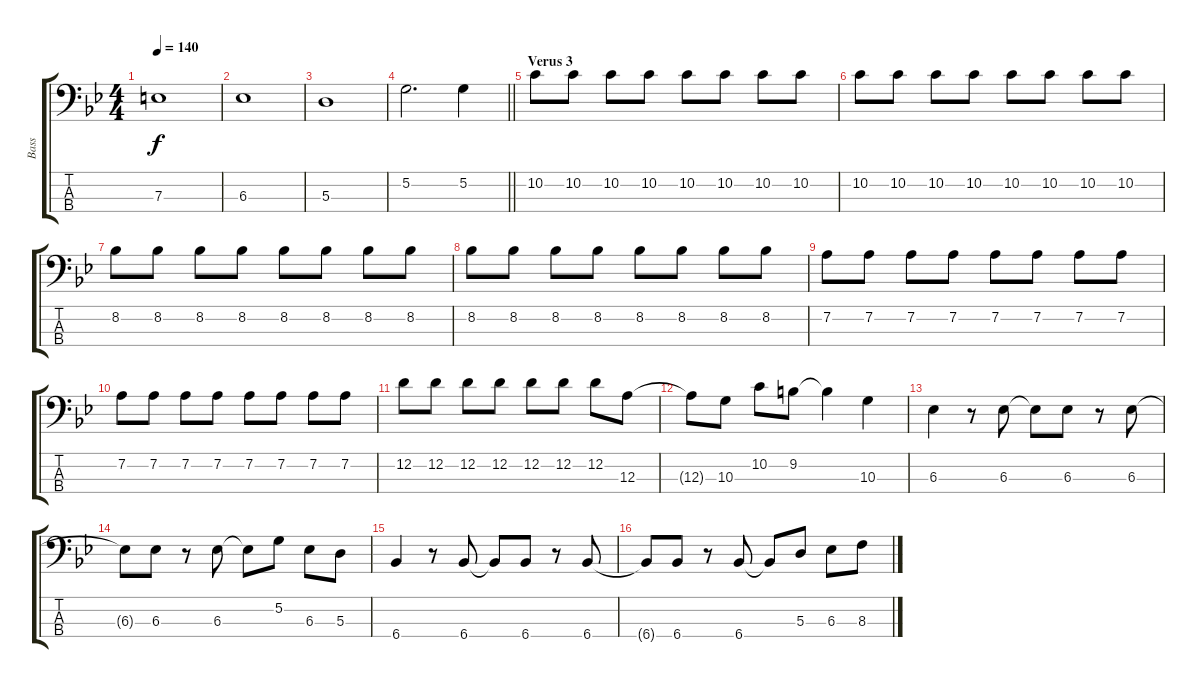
\track ("Bass" "Bass") {instrument electricbassfinger}
\staff {score tabs}
\tuning (G2 D2 A1 E1) {hide}
\ts (4 4)
\tempo 140
\clef f4
\ks bb
7.3.1{dy f} |
6.3.1 |
5.3.1 |
\barLineRight lightlight
5.2.2{d} 5.2.4 |
\section ("" "Verus 3")
10.2.8 10.2.8 10.2.8 10.2.8 10.2.8 10.2.8 10.2.8 10.2.8 |
10.2.8 10.2.8 10.2.8 10.2.8 10.2.8 10.2.8 10.2.8 10.2.8 |
8.2.8 8.2.8 8.2.8 8.2.8 8.2.8 8.2.8 8.2.8 8.2.8 |
8.2.8 8.2.8 8.2.8 8.2.8 8.2.8 8.2.8 8.2.8 8.2.8 |
7.2.8 7.2.8 7.2.8 7.2.8 7.2.8 7.2.8 7.2.8 7.2.8 |
7.2.8 7.2.8 7.2.8 7.2.8 7.2.8 7.2.8 7.2.8 7.2.8 |
12.2.8 12.2.8 12.2.8 12.2.8 12.2.8 12.2.8 12.2.8 12.3.8 |
12.3{t}.8 10.3.8 10.2.8 9.2.8 9.2{t}.4 10.3.4 |
6.3.4 r.8 6.3.8 6.3{t}.8 6.3.8 r.8 6.3.8 |
6.3{t}.8 6.3.8 r.8 6.3.8 6.3{t}.8 5.2.8 6.3.8 5.3.8 |
6.4.4 r.8 6.4.8 6.4{t}.8 6.4.8 r.8 6.4.8 |
6.4{t}.8 6.4.8 r.8 6.4.8 6.4{t}.8 5.3.8 6.3.8 8.3.8
